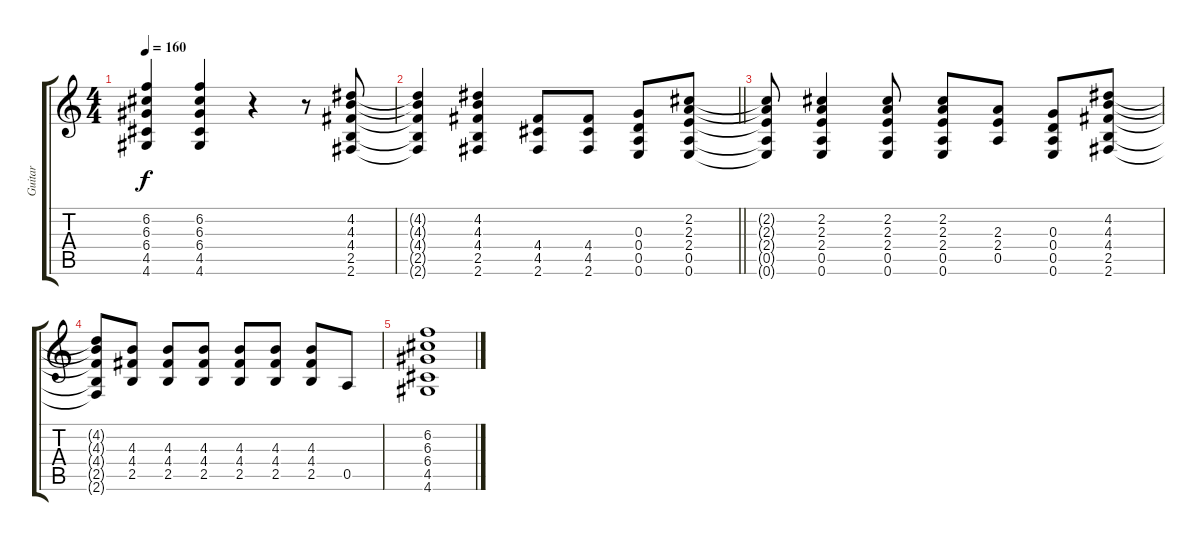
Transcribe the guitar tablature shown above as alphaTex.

\track ("Guitar" "Guitar") {instrument overdrivenguitar}
\staff {score tabs}
\tuning (E4 B3 G3 D3 A2 E2) {hide}
\ts (4 4)
\tempo 160
\clef g2
\ks c
(6.2 6.3 6.4 4.5 4.6).4{dy f} (6.2 6.3 6.4 4.5 4.6).4 r.4 r.8 (4.2 4.3 4.4 2.5 2.6).8 |
\barLineRight lightlight
(4.2{t} 4.3{t} 4.4{t} 2.5{t} 2.6{t}).4 (4.2 4.3 4.4 2.5 2.6).4 (4.4 4.5 2.6).8 (4.4 4.5 2.6).8 (0.3 0.4 0.5 0.6).8 (2.2 2.3 2.4 0.5 0.6).8 |
(2.2{t} 2.3{t} 2.4{t} 0.5{t} 0.6{t}).8 (2.2 2.3 2.4 0.5 0.6).4 (2.2 2.3 2.4 0.5 0.6).8 (2.2 2.3 2.4 0.5 0.6).8 (2.3 2.4 0.5).8 (0.3 0.4 0.5 0.6).8 (4.2 4.3 4.4 2.5 2.6).8 |
(4.2{t} 4.3{t} 4.4{t} 2.5{t} 2.6{t}).8 (4.3 4.4 2.5).8 (4.3 4.4 2.5).8 (4.3 4.4 2.5).8 (4.3 4.4 2.5).8 (4.3 4.4 2.5).8 (4.3 4.4 2.5).8 0.5.8 |
(6.2 6.3 6.4 4.5 4.6).1
